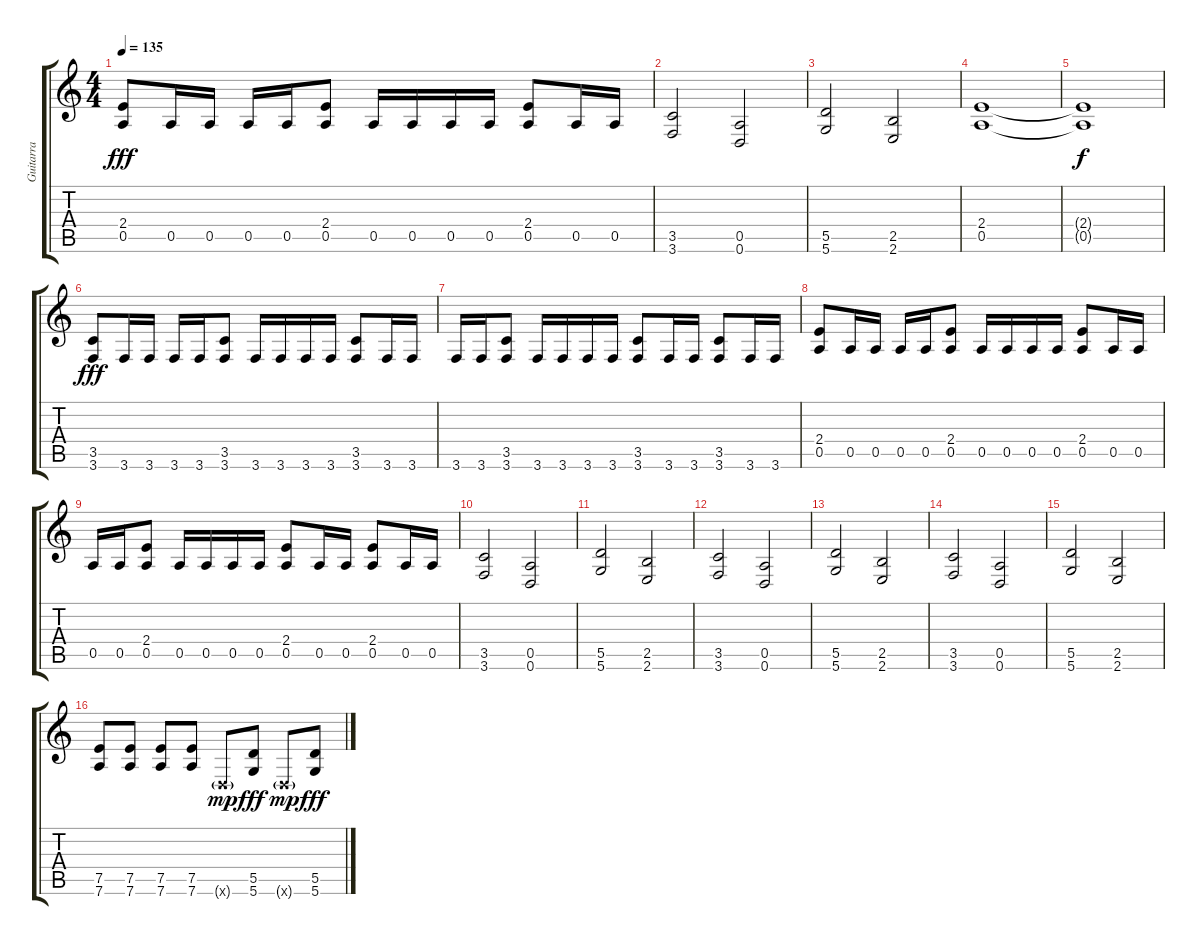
\track ("Guitarra" "Guitarra") {instrument distortionguitar}
\staff {score tabs}
\tuning (E4 B3 G3 D3 A2 D2) {hide}
\ts (4 4)
\tempo 135
\clef g2
\ks c
(2.4 0.5).8{dy fff} 0.5.16 0.5.16 0.5.16 0.5.16 (2.4 0.5).8 0.5.16 0.5.16 0.5.16 0.5.16 (2.4 0.5).8 0.5.16 0.5.16 |
(3.5 3.6).2 (0.5 0.6).2 |
(5.5 5.6).2 (2.5 2.6).2 |
(2.4 0.5).1 |
(2.4{t} 0.5{t}).1{dy f} |
(3.5 3.6).8{dy fff} 3.6.16 3.6.16 3.6.16 3.6.16 (3.5 3.6).8 3.6.16 3.6.16 3.6.16 3.6.16 (3.5 3.6).8 3.6.16 3.6.16 |
3.6.16 3.6.16 (3.5 3.6).8 3.6.16 3.6.16 3.6.16 3.6.16 (3.5 3.6).8 3.6.16 3.6.16 (3.5 3.6).8 3.6.16 3.6.16 |
(2.4 0.5).8 0.5.16 0.5.16 0.5.16 0.5.16 (2.4 0.5).8 0.5.16 0.5.16 0.5.16 0.5.16 (2.4 0.5).8 0.5.16 0.5.16 |
0.5.16 0.5.16 (2.4 0.5).8 0.5.16 0.5.16 0.5.16 0.5.16 (2.4 0.5).8 0.5.16 0.5.16 (2.4 0.5).8 0.5.16 0.5.16 |
(3.5 3.6).2 (0.5 0.6).2 |
(5.5 5.6).2 (2.5 2.6).2 |
(3.5 3.6).2 (0.5 0.6).2 |
(5.5 5.6).2 (2.5 2.6).2 |
(3.5 3.6).2 (0.5 0.6).2 |
(5.5 5.6).2 (2.5 2.6).2 |
(7.5 7.6).8 (7.5 7.6).8 (7.5 7.6).8 (7.5 7.6).8 0.6{g x}.8{dy mp} (5.5 5.6).8{dy fff} 0.6{g x}.8{dy mp} (5.5 5.6).8{dy fff}
